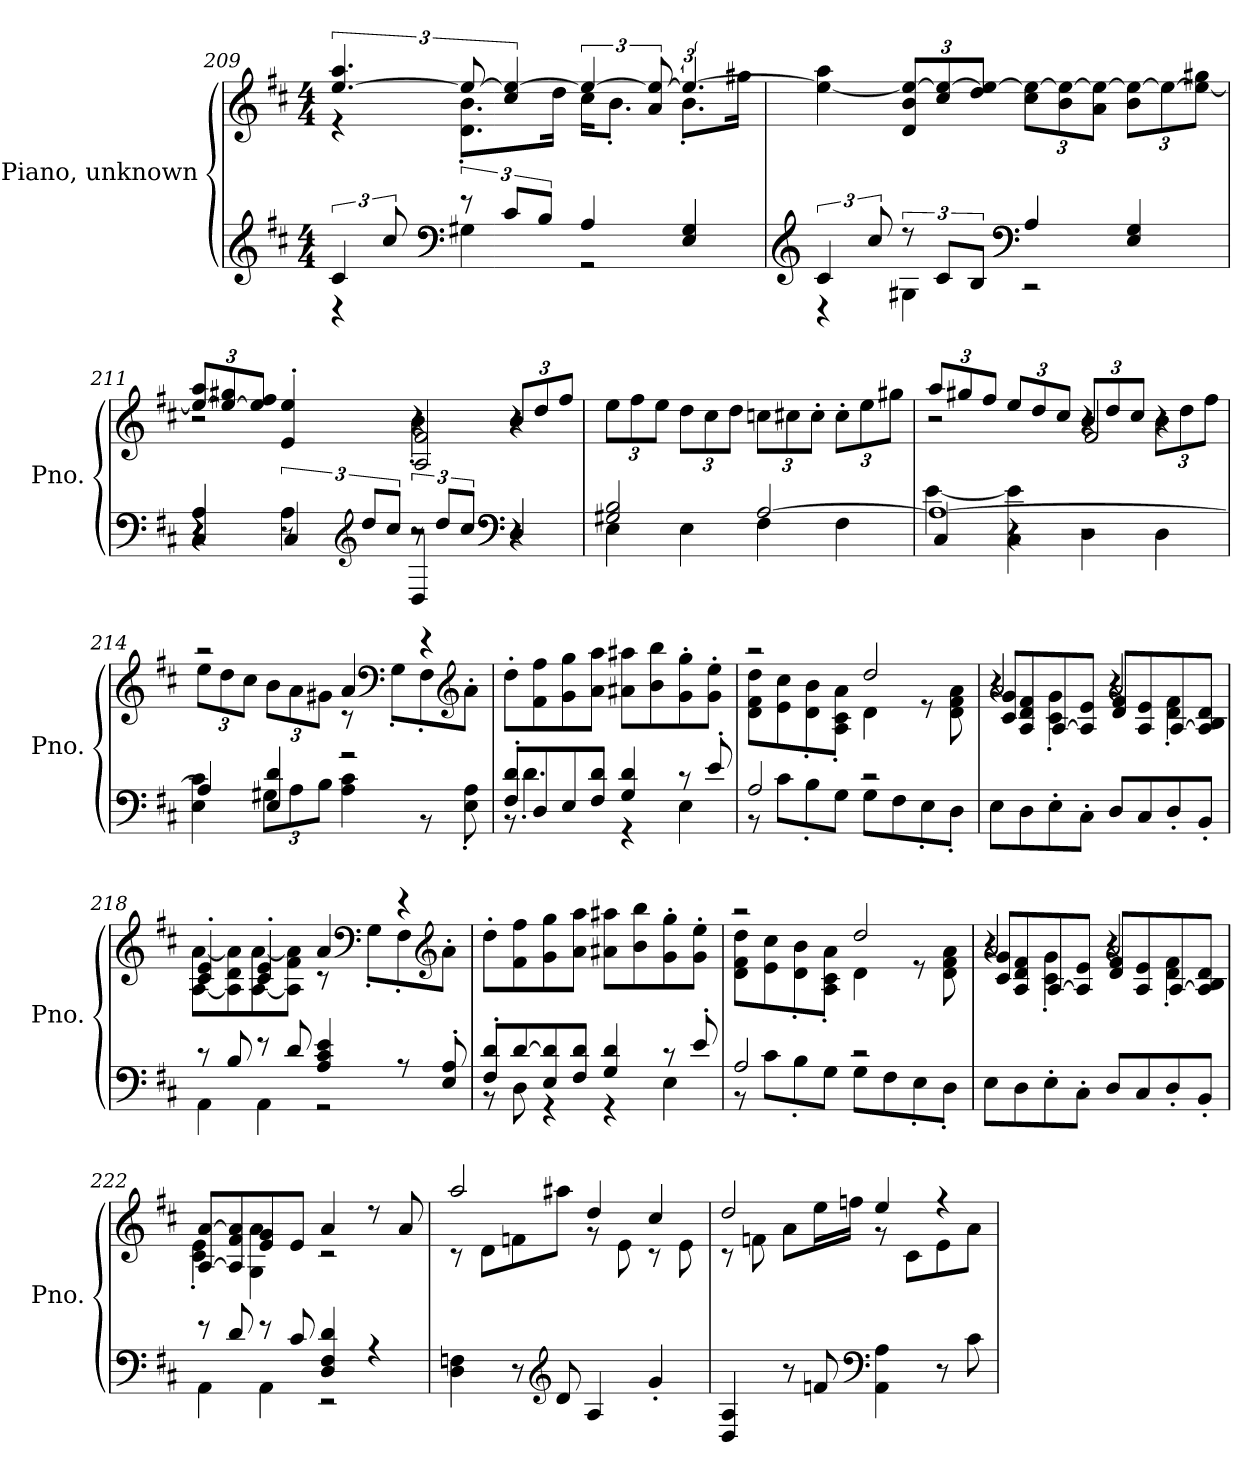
**kern	**kern
*part1	*part1
*staff2	*staff1
*I"Piano, unknown	*
*I'Pno.	*
!!LO:LB:g=z
*clefG2	*clefG2
*k[f#c#]	*k[f#c#]
*M4/4	*M4/4
=209	=209
*^	*^
6c#/	4r	[6.ee/ 6.aa/	4r
12cc#/	.	.	.
*clefF4	*	*	*
12r	4G#X\	12ee/_	8.d\' 8.b\'L
12c#/L	.	6cc#/ 6ee/_	.
12B/J	.	.	.
.	.	.	16dd\Jk
4A/	2r	6ee/_	16cc#\KL
.	.	.	8.b'\J
.	.	12a/ 12ee/_	.
4E/ 4G#/	.	6.ee/_	8.b'\L
.	.	.	16gg#X\Jk
*	*	*v	*v
=210	=210	=210
*clefG2	*	*
6c#/	4r	4ee\_ 4aa\
12cc#/	.	.
*	*	*Xbrackettup
12r	4G#X\	12d/ 12b/ 12ee/_L
12c#/L	.	12cc#/ 12ee/_
12B/J	.	12dd/ 12ee/_J
*clefF4	*	*
4A/	2r	12cc#\ 12ee\_L
.	.	12b\ 12ee\_
.	.	12a\ 12ee\_J
4E/ 4G#/	.	12b\ 12ee\_L
.	.	12ee\_
.	.	12ee\_ 12gg#X\J
!!LO:LB:g=z
=211	=211	=211
*	*^	*^
*	*	*	*	*^
4C#/ 4A/	4r	4r	12ee/_ 12aa/L	2r	2r
.	.	.	12ee/_ 12gg#X/	.	.
.	.	.	12ee/] 12ff#/J	.	.
12r	4A\	4C#/	4e/' 4ee/'	.	.
*clefG2	*	*	*	*	*
12dd/L	.	.	.	.	.
12cc#/J	.	.	.	.	.
12r	2r	4D/	4r	4b'\	2A/ 2f#/
12dd/L	.	.	.	.	.
12cc#/J	.	.	.	.	.
*clefF4	*	*	*	*	*
4D/	.	4r	12b/L	4r	.
.	.	.	12dd/	.	.
.	.	.	12ff#/J	.	.
*	*v	*v	*	*	*
*	*	*v	*v	*v
=212	=212	=212
2G#X/ 2B/	4E\	12ee\L
.	.	12ff#\
.	.	12ee\J
.	4E\	12dd\L
.	.	12cc#\
.	.	12dd\J
[2A/	4F#\	12ccn\L
.	.	12cc#X\
.	.	12cc#'\J
.	4F#\	12cc#'\L
.	.	12ee\
.	.	12gg#X\J
!!LO:LB:g=z
=213	=213	=213
*	*^	*^
*	*	*	*	*^
1A_	[4e\	4C#/	12aa/L	2r	2r
.	.	.	12gg#X/	.	.
.	.	.	12ff#/J	.	.
.	4C#\ 4e\]	4r	12ee/L	.	.
.	.	.	12dd/	.	.
.	.	.	12cc#/J	.	.
.	4D\	2r	12b/L	4r	2f#/
.	.	.	12dd/	.	.
.	.	.	12cc#/J	.	.
.	4D\	.	4r	12b\L	.
.	.	.	.	12dd\	.
.	.	.	.	12ff#\J	.
*	*v	*v	*	*	*
*	*	*	*v	*v
=214	=214	=214	=214
4A/]	4E\ 4c#\	2r	12ee\L
.	.	.	12dd\
.	.	.	12cc#\J
*	*Xbrackettup	*	*
4E/ 4d/	12G#X\L	.	12b\L
.	12A\	.	12a\
.	12B\J	.	12g#X\J
2r	4A\ 4c#\	4a/	8r
*	*	*clefF4	*
.	.	.	8G'\L
.	8r	4r	8F#'\
*	*	*clefG2	*
.	8E\' 8A\'	.	8a'\J
*	*	*v	*v
=215	=215	=215
8F#/' 8d/'L	8r	8dd'\L
8D/	4.d'\	8f#\ 8ff#\
8E/	.	8g\ 8gg\
8F#/ 8d/J	.	8a\ 8aa\J
4G/ 4d/	4r	8a#X\ 8aa#X\L
.	.	8b\ 8bb\
8r	4E\	8g\' 8gg\'
8e'/	.	8g\' 8ee\'J
!!LO:PB:g=z
=216	=216	=216
*	*	*^
2A/	8r	2r	8d\ 8f#\ 8dd\L
.	8c#\L	.	8e\ 8cc#\
.	8B'\	.	8d\' 8b\'
.	8G\J	.	8A\' 8c#\' 8a\'J
2r	8G\L	2dd/	4d\
.	8F#\	.	.
.	8E'\	.	8r
.	8D'\J	.	8d\ 8f#\ 8a\
*v	*v	*	*
=217	=217	=217
*	*	*^
8E\L	2a/	4r	8c#/ 8g/L
8D\	.	.	8A/ 8d/ 8f#/
8E'\	.	4c#\' 4g\'	[8A/
8C#'\J	.	.	8A/] 8e/J
8D/L	2a/	4r	8d/ 8f#/L
8C#/	.	.	8A/ 8e/
8D'/	.	4d\' 4f#\'	[8A/
8BB'/J	.	.	8A/] 8B/ 8d/J
*	*	*v	*v
=218	=218	=218
*^	*	*
8r	4AA\	4c#/' 4e/'	[8A\ [8a\L
8B/	.	.	8A\] 8d\ 8a\]
8r	4AA\	4c#/' 4e/'	[8A\ [8a\
8d/	.	.	8A\] 8f#\ 8a\]J
4A/ 4c#/ 4e/	2r	4a/	8r
*	*	*clefF4	*
.	.	.	8G'\L
8r	.	4r	8F#'\
*	*	*clefG2	*
8E/' 8A/'	.	.	8a'\J
*	*	*v	*v
!!LO:LB:g=z
=219	=219	=219
8F#/' 8d/'L	8r	8dd'\L
[8d/	8D\	8f#\ 8ff#\
8E/ 8d/]	4r	8g\ 8gg\
8F#/ 8d/J	.	8a\ 8aa\J
4G/ 4d/	4r	8a#X\ 8aa#X\L
.	.	8b\ 8bb\
8r	4E\	8g\' 8gg\'
8e'/	.	8g\' 8ee\'J
=220	=220	=220
*	*	*^
2A/	8r	2r	8d\ 8f#\ 8dd\L
.	8c#\L	.	8e\ 8cc#\
.	8B'\	.	8d\' 8b\'
.	8G\J	.	8A\' 8c#\' 8a\'J
2r	8G\L	2dd/	4d\
.	8F#\	.	.
.	8E'\	.	8r
.	8D'\J	.	8d\ 8f#\ 8a\
*v	*v	*	*
=221	=221	=221
*	*	*^
8E\L	2a/	4r	8c#/ 8g/L
8D\	.	.	8A/ 8d/ 8f#/
8E'\	.	4c#\' 4g\'	[8A/
8C#'\J	.	.	8A/] 8e/J
8D/L	2a/	4r	8d/ 8f#/L
8C#/	.	.	8A/ 8e/
8D'/	.	4d\' 4f#\'	[8A/
8BB'/J	.	.	8A/] 8B/ 8d/J
*	*	*v	*v
=222	=222	=222
*^	*	*
8r	4AA\	[8A/ [8a/L	4c#\' 4e\'
8d/	.	8A/] 8f#/ 8a/]	.
8r	4AA\	8e/ 8g/	4G\ 4a\
8c#/	.	8e/J	.
4D/ 4F#/ 4d/	2r	4a/	2r
4r	.	8r	.
.	.	8a/	.
*v	*v	*	*
!!LO:LB:g=z	!!
=223	=223	=223
4D\ 4Fn\	2aa/	8r
.	.	8d\L
8r	.	8fn\
*clefG2	*	*
8d/	.	8aa#X\J
4A/	4dd/	8r
.	.	8e\
4g'/	4cc#/	8r
.	.	8e\
=224	=224	=224
4D/ 4A/	2dd/	8r
.	.	8fn\
8r	.	8a\L
8fn/	.	16ee\L
.	.	16ffn\JJ
*clefF4	*	*
4AA\ 4A\	4ee/	8r
.	.	8c#\L
8r	4r	8e\
8c#\	.	8a\J
*	*v	*v
=	=
*-	*-
